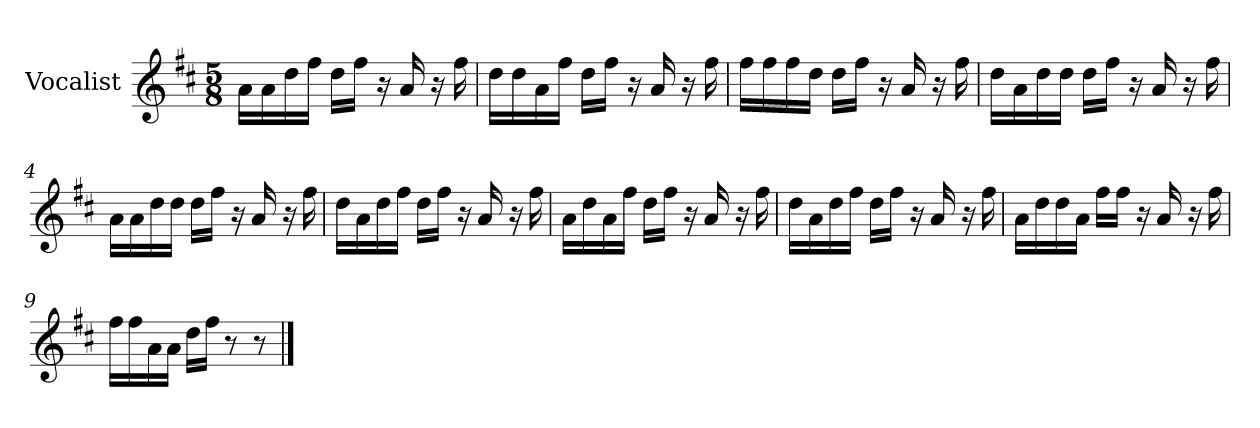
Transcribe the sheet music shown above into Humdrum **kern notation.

**kern
*part1
*staff1
*I"Vocalist
*k[f#c#]
*D:
*M5/8
=
16aLL
16a
16dd
16ff#JJ
16ddLL
16ff#JJ
16r
16a
16r
16ff#
=1
16ddLL
16dd
16a
16ff#JJ
16ddLL
16ff#JJ
16r
16a
16r
16ff#
=2
16ff#LL
16ff#
16ff#
16ddJJ
16ddLL
16ff#JJ
16r
16a
16r
16ff#
=3
16ddLL
16a
16dd
16ddJJ
16ddLL
16ff#JJ
16r
16a
16r
16ff#
=4
16aLL
16a
16dd
16ddJJ
16ddLL
16ff#JJ
16r
16a
16r
16ff#
=5
16ddLL
16a
16dd
16ff#JJ
16ddLL
16ff#JJ
16r
16a
16r
16ff#
=6
16aLL
16dd
16a
16ff#JJ
16ddLL
16ff#JJ
16r
16a
16r
16ff#
=7
16ddLL
16a
16dd
16ff#JJ
16ddLL
16ff#JJ
16r
16a
16r
16ff#
=8
16aLL
16dd
16dd
16aJJ
16ff#LL
16ff#JJ
16r
16a
16r
16ff#
=9
16ff#LL
16ff#
16a
16aJJ
16ddLL
16ff#JJ
8r
8r
==
*-
